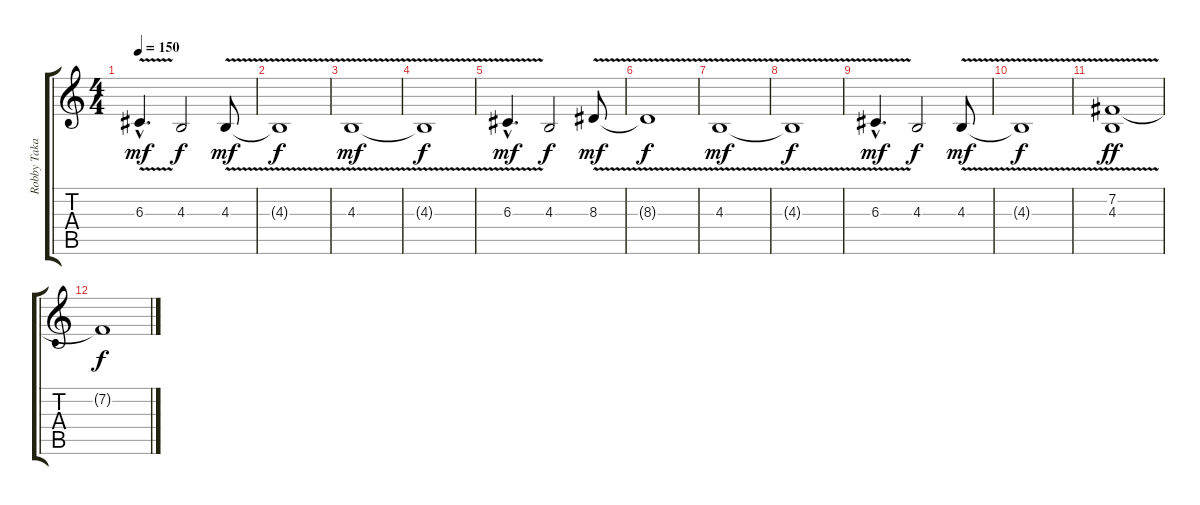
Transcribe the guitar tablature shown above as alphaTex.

\track ("Robby Takac - Backin' Voice" "Robby Taka") {instrument choiraahs}
\staff {score tabs}
\tuning (E4 B3 G3 D3 A2 E2) {hide}
\ts (4 4)
\tempo 150
\clef g2
\ks c
6.3{v hac}.4{d dy mf instrument stringensemble1} 4.3.2{dy f} 4.3{v}.8{dy mf} |
4.3{t}.1{dy f} |
4.3{v}.1{dy mf} |
4.3{t}.1{dy f} |
6.3{v hac}.4{d dy mf instrument stringensemble1} 4.3.2{dy f} 8.3{v}.8{dy mf} |
8.3{t}.1{dy f} |
4.3{v}.1{dy mf} |
4.3{t}.1{dy f} |
6.3{v hac}.4{d dy mf instrument stringensemble1} 4.3.2{dy f} 4.3{v}.8{dy mf} |
4.3{t}.1{dy f} |
(7.2 4.3{v}).1{dy ff} |
7.2{t}.1{dy f}
